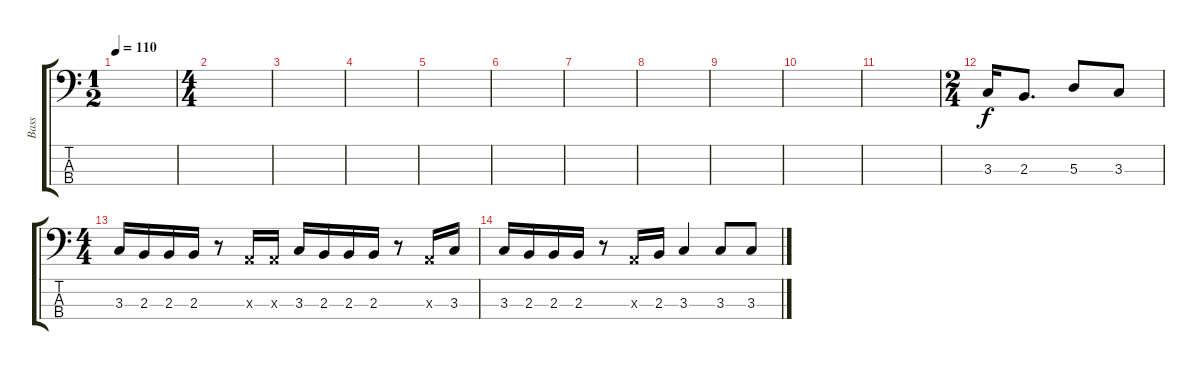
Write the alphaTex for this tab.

\track ("Bass" "Bass") {instrument electricbasspick}
\staff {score tabs}
\tuning (G2 D2 A1 E1) {hide}
\ts (1 2)
\tempo 110
\clef f4
\ks c
|
\ts (4 4)
|
|
|
|
|
|
|
|
|
|
\ts (2 4)
3.3.16 2.3.8{d} 5.3.8 3.3.8 |
\ts (4 4)
3.3.16 2.3.16 2.3.16 2.3.16 r.8 0.3{x}.16 0.3{x}.16 3.3.16 2.3.16 2.3.16 2.3.16 r.8 0.3{x}.16 3.3.16 |
3.3.16 2.3.16 2.3.16 2.3.16 r.8 0.3{x}.16 2.3.16 3.3.4 3.3.8 3.3.8
